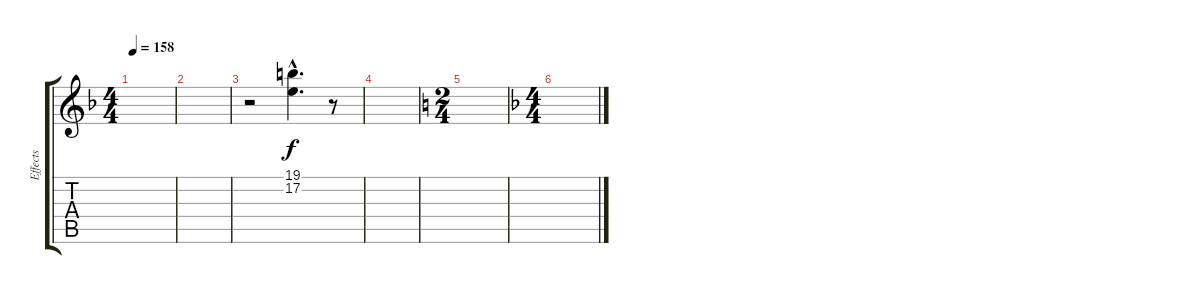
\track ("Effects" "Effects") {instrument tubularbells}
\staff {score tabs}
\tuning (E4 B3 G3 D3 A2 E2) {hide}
\ts (4 4)
\tempo 158
\clef g2
\ks f
|
|
r.2 (19.1{hac} 17.2{hac}).4{d} r.8 |
|
\ts (2 4)
\ks c
|
\ts (4 4)
\ks f
